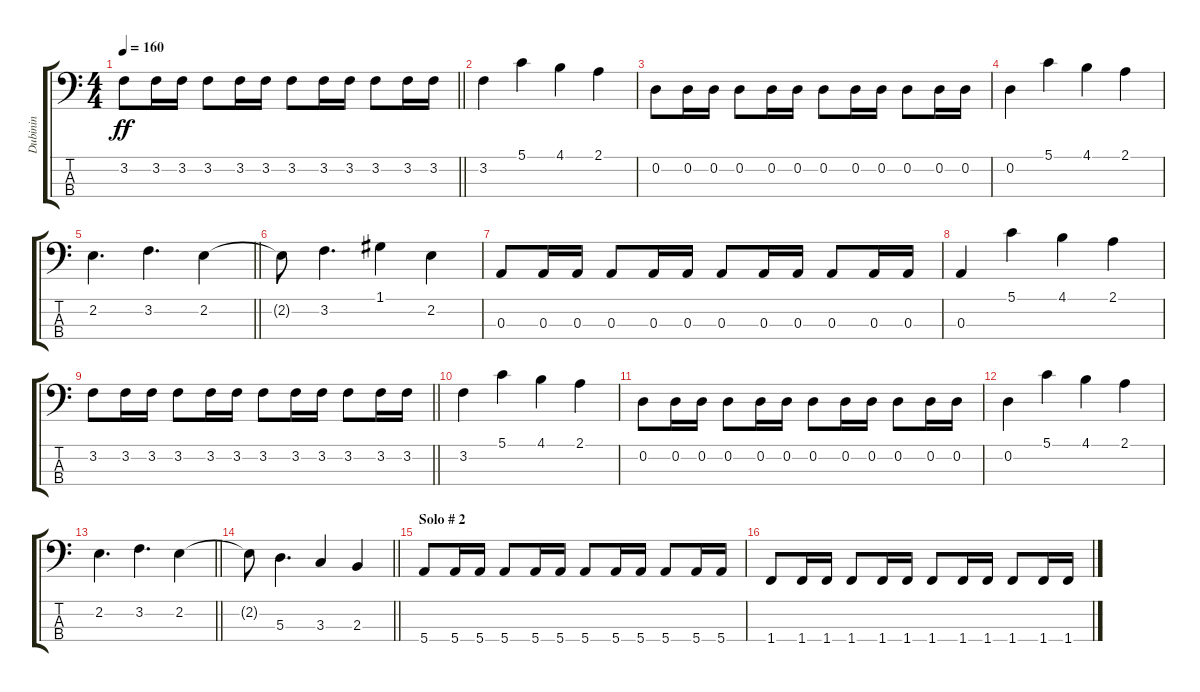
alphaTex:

\track ("Dubinin" "Dubinin") {instrument fretlessbass}
\staff {score tabs}
\tuning (G2 D2 A1 E1) {hide}
\ts (4 4)
\tempo 160
\clef f4
\barLineRight lightlight
\ks c
3.2.8{dy ff} 3.2.16 3.2.16 3.2.8 3.2.16 3.2.16 3.2.8 3.2.16 3.2.16 3.2.8 3.2.16 3.2.16 |
3.2.4 5.1.4 4.1.4 2.1.4 |
0.2.8 0.2.16 0.2.16 0.2.8 0.2.16 0.2.16 0.2.8 0.2.16 0.2.16 0.2.8 0.2.16 0.2.16 |
0.2.4 5.1.4 4.1.4 2.1.4 |
\barLineRight lightlight
2.2.4{d} 3.2.4{d} 2.2.4 |
2.2{t}.8 3.2.4{d} 1.1.4 2.2.4 |
0.3.8 0.3.16 0.3.16 0.3.8 0.3.16 0.3.16 0.3.8 0.3.16 0.3.16 0.3.8 0.3.16 0.3.16 |
0.3.4 5.1.4 4.1.4 2.1.4 |
\barLineRight lightlight
3.2.8 3.2.16 3.2.16 3.2.8 3.2.16 3.2.16 3.2.8 3.2.16 3.2.16 3.2.8 3.2.16 3.2.16 |
3.2.4 5.1.4 4.1.4 2.1.4 |
0.2.8 0.2.16 0.2.16 0.2.8 0.2.16 0.2.16 0.2.8 0.2.16 0.2.16 0.2.8 0.2.16 0.2.16 |
0.2.4 5.1.4 4.1.4 2.1.4 |
\barLineRight lightlight
2.2.4{d} 3.2.4{d} 2.2.4 |
\barLineRight lightlight
2.2{t}.8 5.3.4{d} 3.3.4 2.3.4 |
\section ("" "Solo # 2")
5.4.8 5.4.16 5.4.16 5.4.8 5.4.16 5.4.16 5.4.8 5.4.16 5.4.16 5.4.8 5.4.16 5.4.16 |
1.4.8 1.4.16 1.4.16 1.4.8 1.4.16 1.4.16 1.4.8 1.4.16 1.4.16 1.4.8 1.4.16 1.4.16
